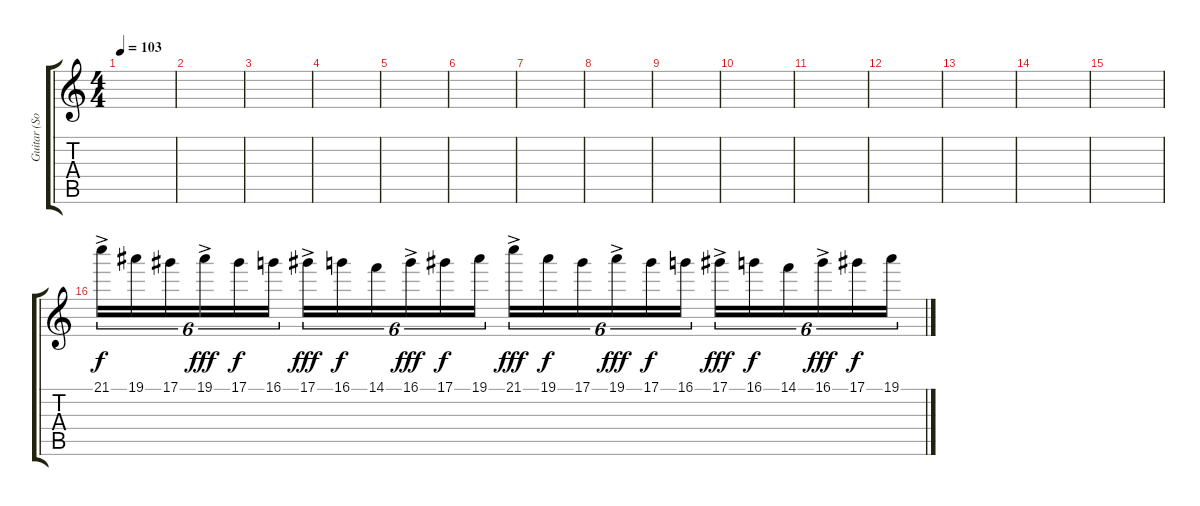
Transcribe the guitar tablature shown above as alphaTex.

\track ("Guitar (Solo)" "Guitar (So") {instrument overdrivenguitar}
\staff {score tabs}
\tuning (Eb4 Bb3 Gb3 Db3 Ab2 Eb2) {hide}
\ts (4 4)
\tempo 103
\clef g2
\ks c
|
|
|
|
|
|
|
|
|
|
|
|
|
|
|
21.1{ac}.16{tu (6 4)} 19.1.16{tu (6 4) dy f} 17.1.16{tu (6 4)} 19.1{ac}.16{tu (6 4) dy fff} 17.1.16{tu (6 4) dy f} 16.1.16{tu (6 4)} 17.1{ac}.16{tu (6 4) dy fff} 16.1.16{tu (6 4) dy f} 14.1.16{tu (6 4)} 16.1{ac}.16{tu (6 4) dy fff} 17.1.16{tu (6 4) dy f} 19.1.16{tu (6 4)} 21.1{ac}.16{tu (6 4) dy fff} 19.1.16{tu (6 4) dy f} 17.1.16{tu (6 4)} 19.1{ac}.16{tu (6 4) dy fff} 17.1.16{tu (6 4) dy f} 16.1.16{tu (6 4)} 17.1{ac}.16{tu (6 4) dy fff} 16.1.16{tu (6 4) dy f} 14.1.16{tu (6 4)} 16.1{ac}.16{tu (6 4) dy fff} 17.1.16{tu (6 4) dy f} 19.1.16{tu (6 4)}
